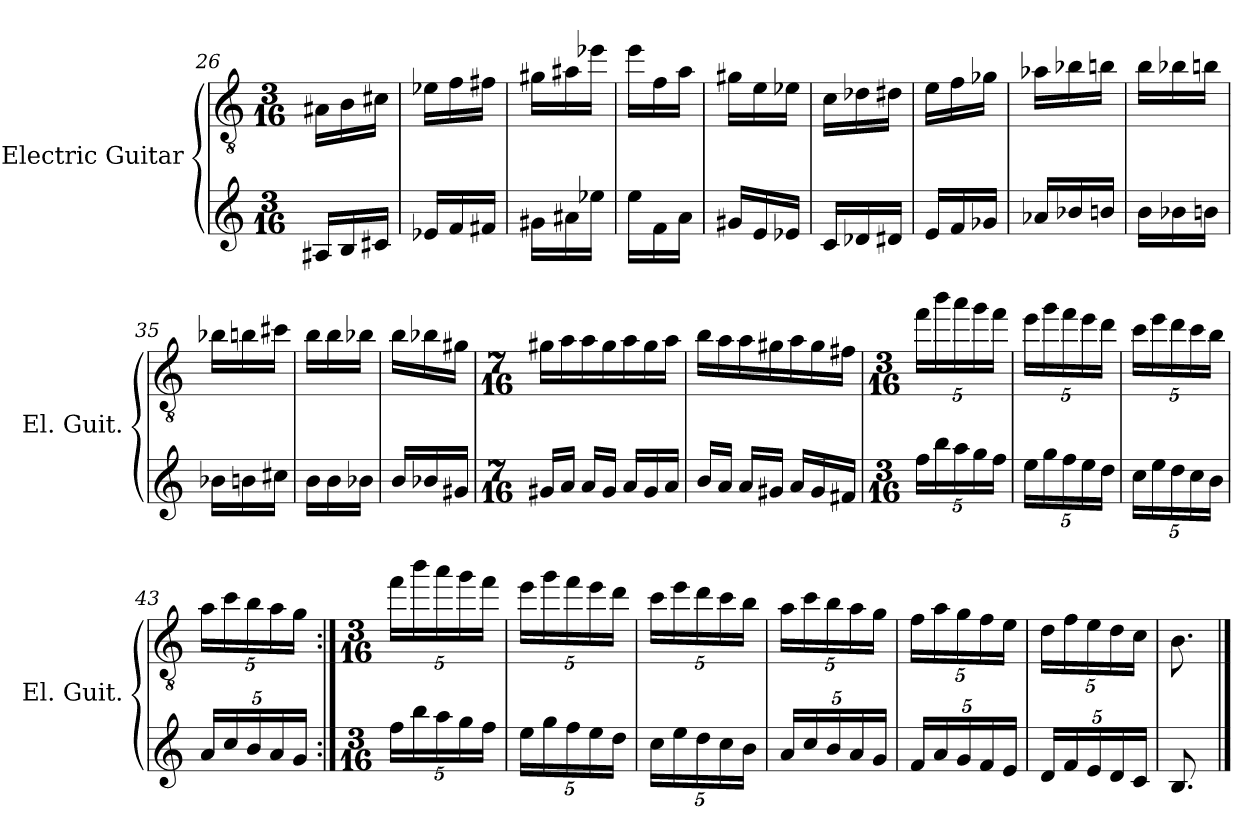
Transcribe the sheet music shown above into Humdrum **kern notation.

**kern	**kern
*part1	*part1
*staff2	*staff1
*I"Electric Guitar	*
*I'El. Guit.	*
*	*clefGv2
*k[]	*k[]
*M3/16	*M3/16
=26	=26
16A#LL	16A#X\LL
16B	16B\
16c#JJ	16c#X\JJ
=27	=27
16e-LL	16e-X\LL
16f	16f\
16f#JJ	16f#X\JJ
!!LO:LB:g=z
=28	=28
16g#LL	16g#X\LL
16a#	16a#X\
16ee-JJ	16ee-X\JJ
=29	=29
16eeLL	16ee\LL
16f	16f\
16aJJ	16a\JJ
=30	=30
16g#LL	16g#X\LL
16e	16e\
16e-JJ	16e-X\JJ
=31	=31
16cLL	16c\LL
16d-	16d-X\
16d#JJ	16d#X\JJ
=32	=32
16eLL	16e\LL
16f	16f\
16g-JJ	16g-X\JJ
=33	=33
16a-LL	16a-X\LL
16b-	16b-X\
16bJJ	16bn\JJ
=34	=34
16bLL	16b\LL
16b-	16b-X\
16bJJ	16bn\JJ
=35	=35
16b-LL	16b-X\LL
16b	16bn\
16cc#JJ	16cc#X\JJ
=36	=36
16bLL	16b\LL
16b	16b\
16b-JJ	16b-X\JJ
!!LO:LB:g=z
=37	=37
16bLL	16b\LL
16b-	16b-X\
16g#JJ	16g#X\JJ
=38	=38
*M7/16	*M7/16
16g#LL	16g#X\LL
16aJJ	16a\
16aLL	16a\
16g#JJ	16g#\
16aLL	16a\
16g#	16g#\
16aJJ	16a\JJ
=39	=39
16bLL	16b\LL
16aJJ	16a\
16aLL	16a\
16g#JJ	16g#X\
16aLL	16a\
16g#	16g#\
16f#JJ	16f#X\JJ
=40	=40
*M3/16	*M3/16
*Xbrackettup	*Xbrackettup
80%3ffLL	80%3ff\LL
80%3bb	80%3bb\
80%3aa	80%3aa\
80%3gg	80%3gg\
80%3ffJJ	80%3ff\JJ
=41	=41
80%3eeLL	80%3ee\LL
80%3gg	80%3gg\
80%3ff	80%3ff\
80%3ee	80%3ee\
80%3ddJJ	80%3dd\JJ
=42	=42
80%3ccLL	80%3cc\LL
80%3ee	80%3ee\
80%3dd	80%3dd\
80%3cc	80%3cc\
80%3bJJ	80%3b\JJ
!!LO:LB:g=z
=43	=43
80%3aLL	80%3a\LL
80%3cc	80%3cc\
80%3b	80%3b\
80%3a	80%3a\
80%3gJJ	80%3g\JJ
=44:|!	=44:|!
*M3/16	*M3/16
80%3ffLL	80%3ff\LL
80%3bb	80%3bb\
80%3aa	80%3aa\
80%3gg	80%3gg\
80%3ffJJ	80%3ff\JJ
=45	=45
80%3eeLL	80%3ee\LL
80%3gg	80%3gg\
80%3ff	80%3ff\
80%3ee	80%3ee\
80%3ddJJ	80%3dd\JJ
=46	=46
80%3ccLL	80%3cc\LL
80%3ee	80%3ee\
80%3dd	80%3dd\
80%3cc	80%3cc\
80%3bJJ	80%3b\JJ
=47	=47
80%3aLL	80%3a\LL
80%3cc	80%3cc\
80%3b	80%3b\
80%3a	80%3a\
80%3gJJ	80%3g\JJ
=48	=48
80%3fLL	80%3f\LL
80%3a	80%3a\
80%3g	80%3g\
80%3f	80%3f\
80%3eJJ	80%3e\JJ
=49	=49
80%3dLL	80%3d\LL
80%3f	80%3f\
80%3e	80%3e\
80%3d	80%3d\
80%3cJJ	80%3c\JJ
!!LO:LB:g=z
=50	=50
8.B	8.B\
==	==
*-	*-
